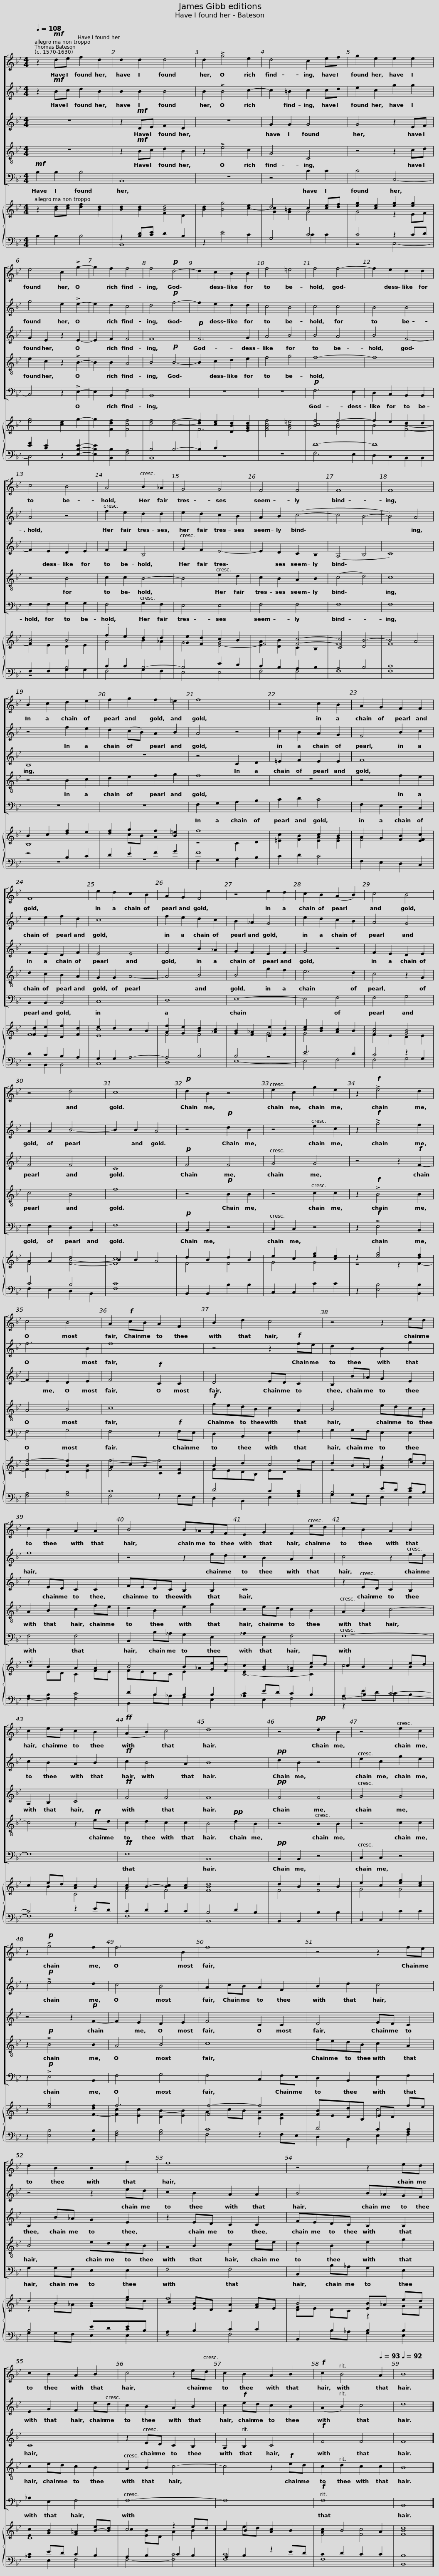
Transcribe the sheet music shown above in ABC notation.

X:1
%%score [ 1 2 3 4 5 ] { ( 6 7 ) | ( 8 9 10 ) }
L:1/8
Q:1/4=108
M:4/4
I:linebreak $
K:Bb
V:1 treble
V:2 treble
V:3 treble
V:4 treble-8
V:5 bass
V:6 treble
V:7 treble
V:8 bass
V:9 bass
V:10 bass
V:1
 z2!mf! de f2 d2 | d2 d2 d4 | d2 !>!g4 e2 | d4 c2 ef |$ g2 e2 e2 e2 | %5
 e4 c2 !>!g2- | g2 f2 f4 | f4!p! d4- | d2 c2 B2 B2 | f4 =e4 |$ %10
 f4 f4- | f2 e2 d2 d2 | c4 B4 | A4 B2 _A2 | G4 G4 |$ %15
 F4 F4 | F8 | F8 | B2 c2 d2 e2 | f2 g2 f2 =e2 | %20
 f8 |$ z4 c2 B2 | A2 G2 F2 F2 | F8 | e2 d2 c2 B2 | %25
 A2 G2 F4 |$ z4 e2 d2 | c2 B2 (A2 B2) | c4 B4 | z4 d4 | %30
 c8 |$!p! d2 B2 z4 | e2 c2 g2 e2 | z2!f! !>!e4 d2 | c4 B4 | %35
 A2!f! cB A2 F2 |$ B2 d2 c4 | z4 z2 ed | c2 B2 A2 A2 |$ B4 B_AGF | %40
 E2 G2 F2 ed | c2 B2 A2 B2 |$ c2 ed c2 B2 |!ff! (A2 B2) c4 | d8 |$ %45
 z4!pp! d2 B2 | z4 e2 c2 | z2!p! !>!g4 f2 | f6 B2 |$ f8 | %50
 z4 z2 fe | d2 B2 B2 g2 |$ f8 | z4 z2 ed | c2 B2 A2 B2 |$ %55
 c4 z2 ed | c2 B2 A2 B2 |!f![Q:1/4=105] c2[Q:1/4=99] B4[Q:1/4=93] A2 |[Q:1/4=92] B8 |] %59
V:2
 z2!mf! Bc d2 B2 | B2 B2 B4 | B2 !>!B4 c2- | c2 =B2 c2 cd |$ e2 c2 g2 g2 | %5
 g4 e2 !>!e2- | e2 d2 c4 | d4!p! f4- | f2 e2 d2 d2 | c4 B4 |$ %10
 c4 c4 | B4 B4 | A4 z4 | f2 e2 d2 d2 | e2 d2 c2 B2 |$ %15
 A2 B2 (c4- | c4 B4- | B4) A4 | z4 f2 e2 | d2 (cB) A2 B2 | %20
 A4 z4 |$ c2 B2 A2 G2 | F4 B2 c2 | d2 e2 f2 d2 | c8 | %25
 f2 e2 d2 c2 |$ B2 _A2 G4 | e2 d2 c2 B2 | A4 G4 | A2 A2 B4- | %30
 B2 B2 A4 |$ z4!p! d2 B2 | z4 e2 c2 | z2!f! !>!g4 f2 | f6 B2 | %35
 f8 |$ z4 z2!f! fe | d2 B2 B2 g2 | f8 |$ z4 z2 ed | %40
 c2 B2 A2 B2 | c4 z2 ed |$ c2 B2 A2 B2 |!ff! c2 B4 A2 | B8 |$ %45
!pp! d2 B2 z4 | e2 c2 g2 e2 | z2!p! !>!e4 d2 | c4 B4 |$ A2 cB A2 F2 | %50
 B2 d2 c4 | z4 z2 ed |$ c2 B2 A2 A2 | B4 B_AGF | E2 G2 F2 ed |$ %55
 c2 B2 A2 B2 | c2!f! ed c2 B2 | (A2 B2) c4 | d8 |] %59
V:3
 z8 | z2!mf! DE F2 D2 | z8 | G2 G2 G4 |$ G4 z2 EF | %5
 G2 E2 z2 E2- | E2 F2 F4 | F8 |!p! F6 G2 | A4 B4 |$ %10
 B4 A4 | B4 F4- | F2 E2 D2 E2 | F2 F2 B,4 | G2 F2 E4- |$ %15
 E2 D2 C2 B,2 | (A,4 B,4 | C8) | B,8 | z8 | %20
 z4 C2 D2 |$ =E2 F2 E2 E2 | F8 | F2 E2 D2 F2 | E4 E4 | %25
 F4 B2 _A2 |$ G2 F2 E2 F2 | G4 z4 | F2 E2 D2 E2 | F4 F4 | %30
 C8 |$!p! F4 F4 | G4 G4 | z4 z2!f! F2- | F2 E2 D2 E2 | %35
 F4!f! C2 C2 |$ D4 ED C2 | B,2 B_A G2 E2 | z2 ED C2 C2 |$ FEDC B,2 B,2 | %40
 C8 | z2 ED C2 B,2 |$ A,2 B,2 C4 |!ff! F4 F4 | F8 |$ %45
!pp! F4 F4 | G4 G4 | z4 z2!p! F2- | F2 E2 D2 E2 |$ F4 C2 C2 | %50
 D4 ED C2 | B,2 B_A G2 E2 |$ z2 ED C2 C2 | FEDC B,2 B,2 | C8 |$ %55
 z2 ED C2 B,2 | A,2 B,2 C4 |!f! F4 F4 | F8 |] %59
V:4
 z8 | z2!mf! Bc d2 B2 | z2 !>!e4 c2 | G4 C4 |$ z4 z2 cd | %5
 e2 c2 z2 !>!B2- | B2 B2 A4 | B4!p! B4- | B2 c2 d2 e2 | f4 g4 |$ %10
 f8- | f8 | z4 B4 | c2 c2 B4- | B4 e2 d2 |$ %15
 c2 B2 A2 B2 | (c4- d4) | c8 | z4 B2 c2 | d2 e2 f2 g2 | %20
 f8 |$ z8 | z4 f2 e2 | d2 c2 B2 A2 | G2 G2 A4- | %25
 A4 B4 |$ B4 g2 f2 | e6 d2 | c4 z2 G2 | c4 B4 | %30
 f8 |$ z4!p! B2 B2 | z4 c2 c2 | z2!f! !>!B4 B2 | A4 B4 | %35
 c8- |$!f! fedB c2 A2 | B4 edcB | A2 B2 c2 fe |$ d2 B2 e2 g2 | %40
 c2 ed c2 B2 | A2 B2 c4- |$ c4 z2!ff! ed | c2 d2 c2 c2 | B4!pp! d2 B2 |$ %45
 z4 B2 B2 | z4 c2 c2 | z2!p! !>!B4 B2 | A4 B4 |$ c8 | %50
 fedB c2 A2 | B4 edcB |$ A2 B2 c2 fe | d2 B2 e2 g2 | c2 ed c2 B2 |$ %55
 A2 B2 c4- | c4 z2!f! ed | c2 d2 c2 c2 | B8 |] %59
V:5
!mf! B,2 B,2 B,4 | B,,8 | z8 | z4 C2 C2 |$ C4 C,4- | %5
 C,4 z2 !>!E,2- | E,2 B,,2 F,4 | B,,8 | z8 | z8 |$ %10
!p! F,6 E,2 | D,2 C,2 B,,2 B,,2 | F,2 F,2 G,2 G,2 | F,4 G,2 F,2 | E,4 E,4 |$ %15
 F,4 F,4 | F,8 | F,8 | z8 | z8 | %20
 F,2 G,2 A,2 B,2 |$ C2 D2 C4 | F,2 E,2 D,2 C,2 | B,,2 B,,2 B,,4 | C,8 | %25
 D,8 |$ E,8- | E,4 F,4 | F,4 G,4 | F,2 E,2 D,2 B,,2 | %30
 F,8 |$!p! B,,2 B,,2 z4 | C,2 C,2 z4 | z2!f! !>!E,4 B,,2 | F,4 G,4 | %35
 F,4 z2!f! F,E, |$ D,2 B,,2 E,2 F,2 | G,2 G,F, E,2 E,2 | F,4 F,4 |$ B,,2 B,_A, G,2 E,2 | %40
 _A,2 E,2 F,4 | F,8- |$ F,8 |!ff! F,8 | B,,8 |$ %45
!pp! B,,2 B,,2 z4 | C,2 C,2 z4 | z2!p! !>!E,4 B,,2 | F,4 G,4 |$ F,4 C,2 F,E, | %50
 D,2 B,,2 E,2 F,2 | G,2 G,F, E,2 E,2 |$ F,4 F,4 | B,,2 B,_A, G,2 E,2 | _A,2 E,2 F,4 |$ %55
 F,8- | F,8 |!f! F,8 | B,,8 |] %59
V:6
 z2 x6 | x4 [Bd]4 | x8 | d4 c2 [ce][df] |$ [eg]2 [ce]2 [eg]2 [eg]2 | %5
 [eg]4 [ce]2 g2- | g2 [Fdf]2 [Fcf]4 | [df]4 [df]4- | [df]2 [ce]2 [DBd]2 [EGBd]2 | [FAcf]4 [GB=e]4 |$ %10
 [Bcf]4 f4- | f2 e2 d2 d2 | [Ac]4 B4 | .f2 e2 d2 d2 | [Ge]2 [Fd]2 c2 B2 |$ %15
 F4 [Fc]4- | [Cc]4 [DB]4- | B4 A4 | B2 c2 [df]2 e2 | [df]2 g2 [Af]2 [B=e]2 | %20
 f8 |$ x4 c2 B2 | A2 G2 [FB]2 [EFc]2 | [Fd]2 [Ee]2 [Df]2 [Fd]2 | e2 d2 c2 B2 | %25
 [Af]2 [Ge]2 [Bd]2 [_Ac]2 |$ [GB]2 [F_A]2 [Ee]2 [Fd]2 | [ce]2 [Bd]2 [Ac]2 B2 | [Ac]4 [GB]4 | A2 A2 d4 | %30
 B2 B2 A4 |$ d2 B2 d2 B2 | e2 c2 [eg]2 [ce]2 | z2 [eg]4 [df]2 | [cf]4- [Bf]2 x2 | %35
 A2 cB [CA]2 [CF]2 |$ B2 d2 c4 | d2 B_A z2 ed | c2 B2 A2 A2 |$ B4 B_A[Ge][Fd] | %40
 [Ec]2 [GB]2 [F=A]2 ed | c2 B2 A2 ed |$ c2 ed [Ac]2 B2 | [Ac]2 B2- [Bc]2 [Ac]2 | [FBd]8 |$ %45
 d2 B2 d2 B2 | e2 c2 [eg]2 [ce]2 | z2 [eg]4 f2 | f6 x2 |$ [Ff]4- f4 | %50
 [FB]E[Dd]B, ED fe | d2 B2 B2 g2 |$ c2 [EB]D [CA]2 [FA]E | B4 [EB]_A ed | [Ec]2 [GB]2 [F!courtesy!=A]2 [Be]-[Bd] |$ %55
 c4 z2 ed | c2 B2 [Ac]2 B2 | [Ac]2 B4 A2 | B8 |] %59
V:7
 x2 [Bd][ce] [df]2 [Bd]2 | [Bd]2 [Bd]2 F2 D2 | [Bd]2 [Bg]4 [ce]2- | [Gc]2 [G=B]2 G4 |$ G4 z2 EF | %5
 x8 | x8 | x8 | F6 x2 | x8 |$ %10
 x4 [Ac]4 | B4 [FB]4- | F2 E2 D2 E2 | A4 B2 _A2 | G4 [EG]4- |$ %15
 [EA]2 [DB]2 C2 B,2 | F8 | F8 | B,8 | x2 cB x4 | %20
 z4 C2 D2 |$ [=Ec]2 [FB]2 [EA]2 [EG]2 | F4 x4 | F8 | [Ec]8 | %25
 F4 F4 |$ x4 G4 | G4 x4 | F2 E2 D2 E2 | F4 [FB]4- | %30
 [Fc]8 |$ F4 F4 | G4 G4 | z4 z2 F2- | F2 E2 D2 [EB]2 | %35
 [Ff]4- f4 |$ FEDB, ED fe | z4 [GB]2 g2 | f8 |$ FEDC E2 x2 | %40
 C6- [CB]2 | c4 x2 B2 |$ x2 B2 C4 | F4 F4 | x8 |$ %45
 F4 F4 | G4 G4 | x4 x2 [Fd]2- | [Fc]2 [Ec]2 [DB]2- [EB]2 |$ A2 cB [CA]2 [CF]2 | %50
 x4 c4 | z2 B_A G2 ed |$ f8 | [DF]E DC z2 GF | C8 |$ %55
 c2 [EB]D A2 B2 | x2 ed x4 | F4 [Fc]4 | [Fd]8 |] %59
V:8
 B,2 B,2 B,4 | z2 [B,D][CE] D2 B,2 | z2 E4 C2 | G,4 C4 |$ C4 z2 CD | %5
 [EG]2 [CE]2 z2 [E,B,E]2- | [E,B,E]2 [B,,B,]2 [F,A,]4 | B,4 B,4- | B,2 C2 x4 | x8 |$ %10
 F8- | F8 | F,2 F,2 B,4 | C2 C2 B,4- | B,4 E2 D2 |$ %15
 C2 B,2 A,2 B,2 | A,4 B,4 | C8 | z4 B,2 C2 | D2 E2 F2 G2 | %20
 F8 |$ x8 | F,2 E,2 D,2 C,2 | D2 C2 B,2 A,2 | G,2 G,2 A,4- | %25
 A,4 B,4 |$ B,4 z4 | E6 D2 | C4 z2 G,2 | C4 B,4 | %30
 C8 |$ B,,2 B,,2 B,2 B,2 | C,2 C,2 C2 C2 | z2 [E,B,]4 [B,,B,]2 | [F,A,]4 [G,B,]4 | %35
 C8 |$ D4 C2 [A,C]2 | B,4 ED [CE]B, | x2[I:staff -1] ED C2 FE |$[I:staff +1] D2 B,2 B,2 B,2 | %40
 C2 ED C2 B,2 | A,2 B,2 C4- |$ C4 z2 ED | C2 D2 C2 C2 | B,4 D2 B,2 |$ %45
 B,,2 B,,2 B,2 B,2 | C,2 C,2 C2 C2 | z2 [E,B,]4 [B,,B,]2 | [F,A,]4 [G,B,]4 |$ C8 | %50
 D4 C2 [A,C]2 | B,4 ED[CE]B, |$ A,2 B,2 C2 C2 | B,,2 B,2 B,2 B,2 | x2 ED C2 B,2 |$ %55
 A,2 B,2 C2 B,2 | A,2 B,2 z2 ED | C2 D2 C2 C2 | B,8 |] %59
V:9
 x8 | B,,8 | x8 | x4 C2 C2 |$ z4 C,4- | %5
 C,4 x4 | x8 | B,,8 | z8 | z8 |$ %10
 F,6 E,2 | D,2 C,2 B,,2 B,,2 | z4 G,2 G,2 | F,4 G,2 F,2 | E,4 E,4 |$ %15
 F,4 F,4 | F,8 | F,8 | z8 | z8 | %20
 F,2 G,2 A,2 B,2 |$ C2 D2 C4 | x4 x4 | B,,2 B,,2 B,,4 | C,8 | %25
 D,8 |$ E,8- | E,4 F,4 | F,4 G,4 | F,2 E,2 D,2 B,,2 | %30
 F,8 |$ x8 | x8 | x8 | x8 | %35
 F,4 z2 F,E, |$ D,2 B,,2 E,2 F,2 | G,2 G,F, E,2 E,2 | [F,A,]2- [F,B,]2 [F,C]4 |$ B,,2 B,_A, G,2 E,2 | %40
 _A,2 E,2 F,4 | F,8- |$ F,8 | F,8 | B,,8 |$ %45
 x8 | x8 | x8 | x8 |$ F,4 z2 F,E, | %50
 D,2 B,,2 E,2 F,2 | G,2 G,F, E,2 E,2 |$ F,4 F,4 | x2 B,_A, G,2 E,2 | [_A,C]2 E,2 F,4 |$ %55
 F,4- [F,C]4 | [F,C]8 | F,8 | B,,8 |] %59
V:10
 x8 | x8 | x8 | x8 |$ x8 | %5
 x8 | x8 | x8 | x8 | x8 |$ %10
 x8 | x8 | x8 | x8 | x8 |$ %15
 x8 | x8 | x8 | x8 | x8 | %20
 x8 |$ x8 | x8 | x8 | x8 | %25
 x8 |$ x8 | x8 | x8 | x8 | %30
 x8 |$ x8 | x8 | x8 | x8 | %35
 x8 |$ x8 | x8 | x8 |$ x8 | %40
 x8 | z2 ED C2 B,2 |$ x8 | x8 | x8 |$ %45
 x8 | x8 | x8 | x8 |$ x8 | %50
 x8 | x8 |$ x8 | x8 | x8 |$ %55
 x8 | x8 | x8 | x8 |] %59
